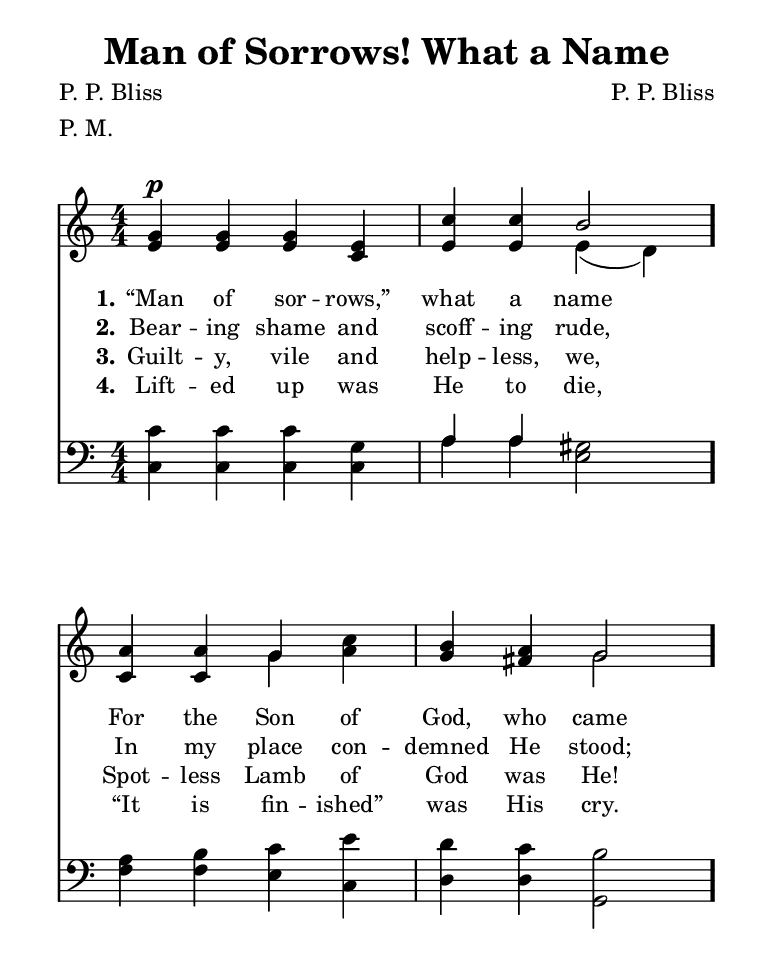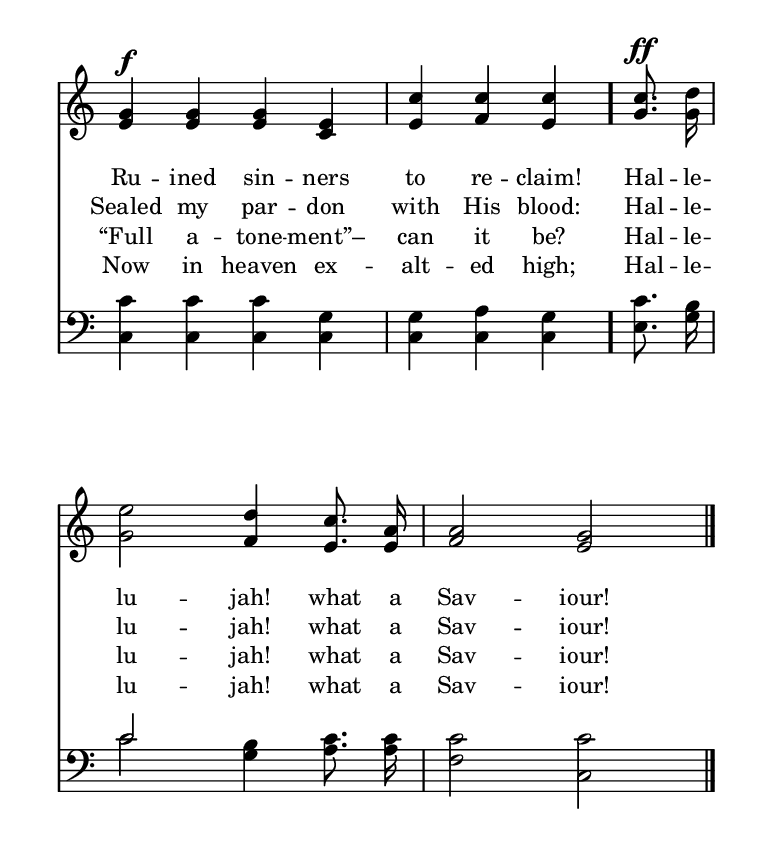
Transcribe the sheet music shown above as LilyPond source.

\include "common/global.ily"
\paper {
  \include "common/paper.ily"
  ragged-bottom = ##t
  systems-per-page = #(cond (is-eogsized 2) (#t #f))
  system-system-spacing.padding = 11
}

\header{
  %gospel
  hymnnumber = "103"
  title = "Man of Sorrows! What a Name"
  tunename = ""
  meter = "P. M."
  poet = "P. P. Bliss"
  composer = "P. P. Bliss"
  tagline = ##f
}

% for fermata in MIDI
ta = { \tempo 4=80 }
tb = { \tempo 4=40 }

patternAA = { c4 c4 c4 c4 | c4 c4 c2 }
patternAB = { c4 c4 c4 c4 | c4 c4 c4( c4) }

patternBA = { c4 c4 c4 c4 | c4 c4 c4 }

patternCA = { c8. c16 | c2 c4 c8. c16 | c2 c2 }

global = {
  \include "common/overrides.ily"
  \override Staff.TimeSignature.style = #'numbered
  \time 4/4
  \override Score.MetronomeMark.transparent = ##t % hide all fermata changes too
  \ta
  \key c \major
  \autoBeamOff
}

notesSoprano = {
\global
\relative c'' {

  \changePitch \patternAA { g^\p g g e | c' c b }
  \changePitch \patternAA { a a g c | b a g }
  \changePitch \patternBA { g^\f g g e | c' c c }
  \changePitch \patternCA { c^\ff d | e d c a | a g }

  \bar "|."

}
}

notesAlto = {
\global
\relative e' {

  \changePitch \patternAB { e e e c | e e e d }
  \changePitch \patternAA { c c g' a | g fis g }
  \changePitch \patternBA { e e e c | e f e }
  \changePitch \patternCA { g g | g f e e | f e }

}
}

notesTenor = {
\global
\relative a {

  \changePitch \patternAA { c c c g | a a gis }
  \changePitch \patternAA { a b c e | d c b }
  \changePitch \patternBA { c c c g | g a g }
  \changePitch \patternCA { c b | c b c c | c c }

}
}

notesBass = {
\global
\relative f {

  \changePitch \patternAA { c c c c | a' a e }
  \changePitch \patternAA { f f e c | d d g, }
  \changePitch \patternBA { c c c c | c c c }
  \changePitch \patternCA { e g | c g a a | f c }

}
}

wordsA = \lyricmode {
\set stanza = "1."

“Man of sor -- rows,” what a name \bar "."
For the Son of God, who came \bar "."
Ru -- ined sin -- ners to re -- claim! \bar "."
Hal -- le -- lu -- jah! what a Sav -- iour! \bar "."

}

wordsB = \lyricmode {
\set stanza = "2."

Bear -- ing shame and scoff -- ing rude,
In my place con -- demned He stood;
Sealed my par -- don with His blood:
Hal -- le -- lu -- jah! what a Sav -- iour!

}

wordsC = \lyricmode {
\set stanza = "3."

Guilt -- y, vile and help -- less, we,
Spot -- less Lamb of God was He!
“Full a -- tone -- ment”– can it be?
Hal -- le -- lu -- jah! what a Sav -- iour!

}

wordsD = \lyricmode {
\set stanza = "4."

Lift -- ed up was He to die,
“It is fin -- ished” was His cry.
Now in heaven ex -- alt -- ed high;
Hal -- le -- lu -- jah! what a Sav -- iour!

}

\score {
  \context ChoirStaff <<
    \context Staff = upper <<
      \set Staff.autoBeaming = ##f
      \set ChoirStaff.systemStartDelimiter = #'SystemStartBar
      \set ChoirStaff.printPartCombineTexts = ##f
      \partcombine #'(2 . 9) \notesSoprano \notesAlto
      \context NullVoice = sopranos { \voiceOne << \notesSoprano >> }
      \context NullVoice = altos { \voiceTwo << \notesAlto >> }
      \context Lyrics = one   \lyricsto sopranos \wordsA
      \context Lyrics = two   \lyricsto sopranos \wordsB
      \context Lyrics = three \lyricsto sopranos \wordsC
      \context Lyrics = four  \lyricsto sopranos \wordsD
    >>
    \context Staff = men <<
      \set Staff.autoBeaming = ##f
      \clef bass
      \set ChoirStaff.printPartCombineTexts = ##f
      \partcombine #'(2 . 9) \notesTenor \notesBass
      \context NullVoice = tenors { \voiceOne << \notesTenor >> }
      \context NullVoice = basses { \voiceTwo << \notesBass >> }
    >>
  >>
  \layout {
    \include "common/layout.ily"
  }
  \midi{
    \include "common/midi.ily"
  }
}

\version "2.19.49"  % necessary for upgrading to future LilyPond versions.

% vi:set et ts=2 sw=2 ai nocindent syntax=lilypond:
